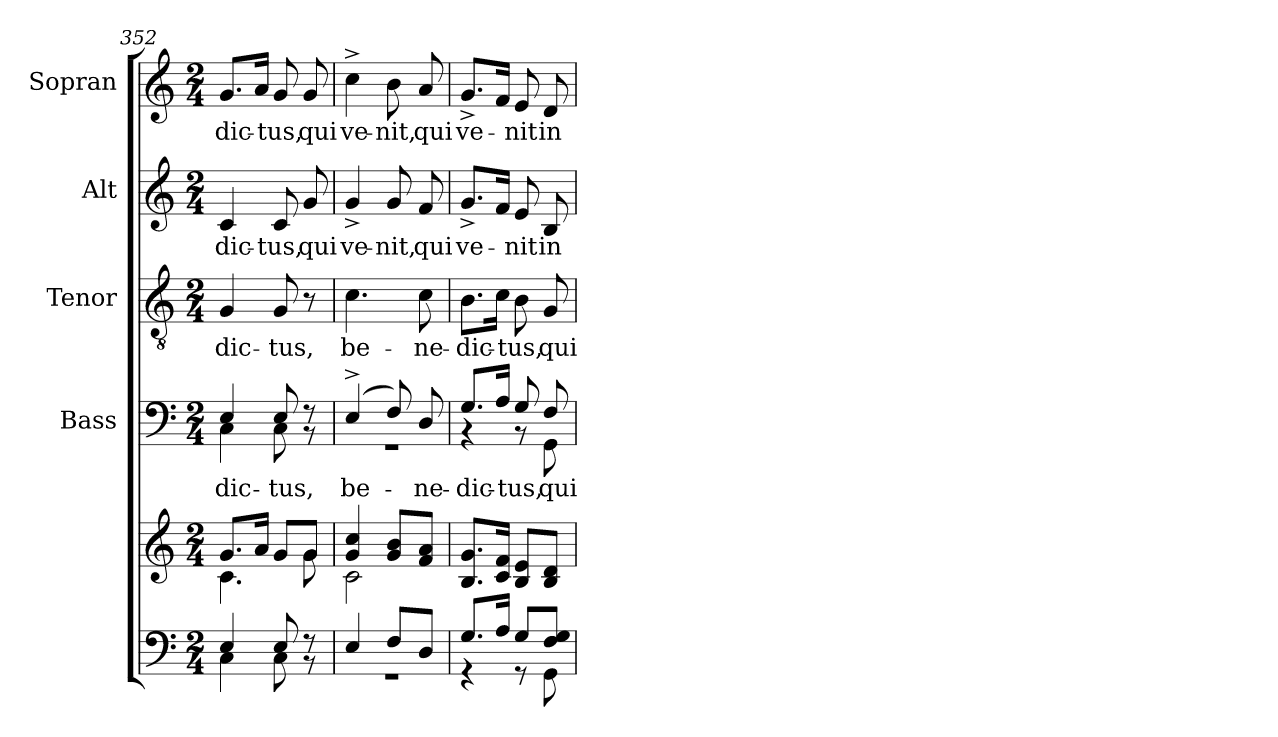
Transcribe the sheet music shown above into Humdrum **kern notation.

**kern	**kern	**kern	**text	**kern	**text	**kern	**text	**kern	**text
*part5	*part5	*part4	*part4	*part3	*part3	*part2	*part2	*part1	*part1
*staff6	*staff5	*staff4	*staff4	*staff3	*staff3	*staff2	*staff2	*staff1	*staff1
*	*	*I"Bass	*	*I"Tenor	*	*I"Alt	*	*I"Sopran	*
*	*	*I'B.	*	*I'T.	*	*I'A.	*	*I'S.	*
*clefF4	*clefG2	*clefF4	*	*clefGv2	*	*clefG2	*	*clefG2	*
*k[]	*k[]	*k[]	*	*k[]	*	*k[]	*	*k[]	*
*C:	*C:	*C:	*	*C:	*	*C:	*	*C:	*
*M2/4	*M2/4	*M2/4	*	*M2/4	*	*M2/4	*	*M2/4	*
=352	=352	=352	=352	=352	=352	=352	=352	=352	=352
*^	*^	*	*	*	*	*	*	*	*
!	!	!	!	!	!LO:LY:b	!	!LO:LY:b	!	!LO:LY:b	!	!LO:LY:b
*	*	*	*	*^	*	*	*	*	*	*	*
4E/	4C\	8.g/L	4.c\	4E/	4C\	-dic-	4G/	-dic-	4c/	-dic-	8.g/L	-dic-
.	.	16a/Jk	.	.	.	.	.	.	.	.	16a/Jk	.
!	!	!	!	!	!	!LO:LY:b	!	!LO:LY:b	!	!LO:LY:b	!	!LO:LY:b
8E/	8C\	8g/L	.	8E/	8C\	-tus,	8G/	-tus,	8c/	-tus,	8g/	-tus,
!	!	!	!	!	!	!	!	!	!	!LO:LY:b	!	!LO:LY:b
8r	8r	8g/J	8g\	8r	8r	.	8r	.	8g/	qui	8g/	qui
=353	=353	=353	=353	=353	=353	=353	=353	=353	=353	=353	=353	=353
!	!LO:N:vis=1	!	!	!	!LO:N:vis=1	!LO:LY:b	!	!LO:LY:b	!	!LO:LY:b	!	!LO:LY:b
4E/	2rGG	4g/ 4cc/	2c\	(<4E^>/	2rGG	be-	4.c\	be-	4g^>/	ve-	4cc^>\	ve-
!	!	!	!	!	!	!	!	!	!	!LO:LY:b	!	!LO:LY:b
8F/L	.	8g/ 8b/L	.	8F/)	.	.	.	.	8g/	-nit,	8b\	-nit,
!	!	!	!	!	!	!LO:LY:b	!	!LO:LY:b	!	!LO:LY:b	!	!LO:LY:b
8D/J	.	8f/ 8a/J	.	8D/	.	-ne-	8c\	-ne-	8f/	qui	8a/	qui
*	*	*v	*v	*	*	*	*	*	*	*	*	*
=354	=354	=354	=354	=354	=354	=354	=354	=354	=354	=354	=354
!	!	!	!	!	!LO:LY:b	!	!LO:LY:b	!	!LO:LY:b	!	!LO:LY:b
8.G/L	4rGG	8.B/ 8.g/L	8.G/L	4rAA	-dic-	8.B\L	-dic-	8.g^>/L	ve-	8.g^>/L	ve-
16A/Jk	.	16c/ 16f/Jk	16A/Jk	.	.	16c\Jk	.	16f/Jk	.	16f/Jk	.
!	!	!	!	!	!LO:LY:b	!	!LO:LY:b	!	!LO:LY:b	!	!LO:LY:b
8G/L	8rGG	8B/ 8e/L	8G/	8rAA	-tus,	8B\	-tus,	8e/	-nit	8e/	-nit
!	!	!	!	!	!LO:LY:b	!	!LO:LY:b	!	!LO:LY:b	!	!LO:LY:b
8F/ 8G/J	8GG\	8B/ 8d/J	8F/	8GG\	qui	8G/	qui	8B/	in	8d/	in
*v	*v	*	*v	*v	*	*	*	*	*	*	*
=	=	=	=	=	=	=	=	=	=
*-	*-	*-	*-	*-	*-	*-	*-	*-	*-
